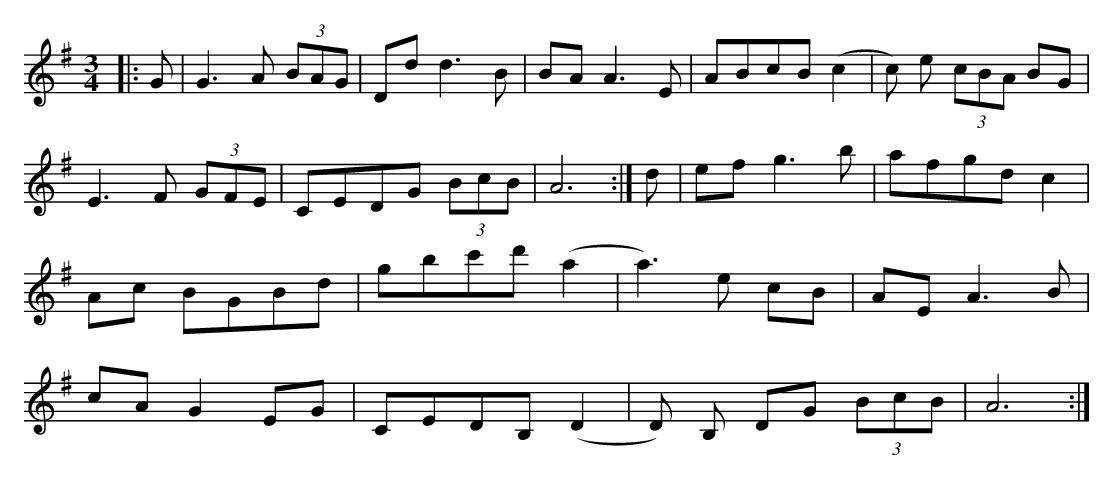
X:1
M:3/4
K:G
|:G|G3 A (3BAG|Dd d3 B|BA A3 E|ABcB (c2|c) e (3cBA BG|
E3 F (3GFE|CEDG (3BcB|A6:|d|ef g3 b|afgd c2|
Ac BGBd|gbc'd' (a2|a3) e cB|AE A3 B|
cA G2 EG|CEDB, (D2|D) B, DG (3BcB|A6:|
